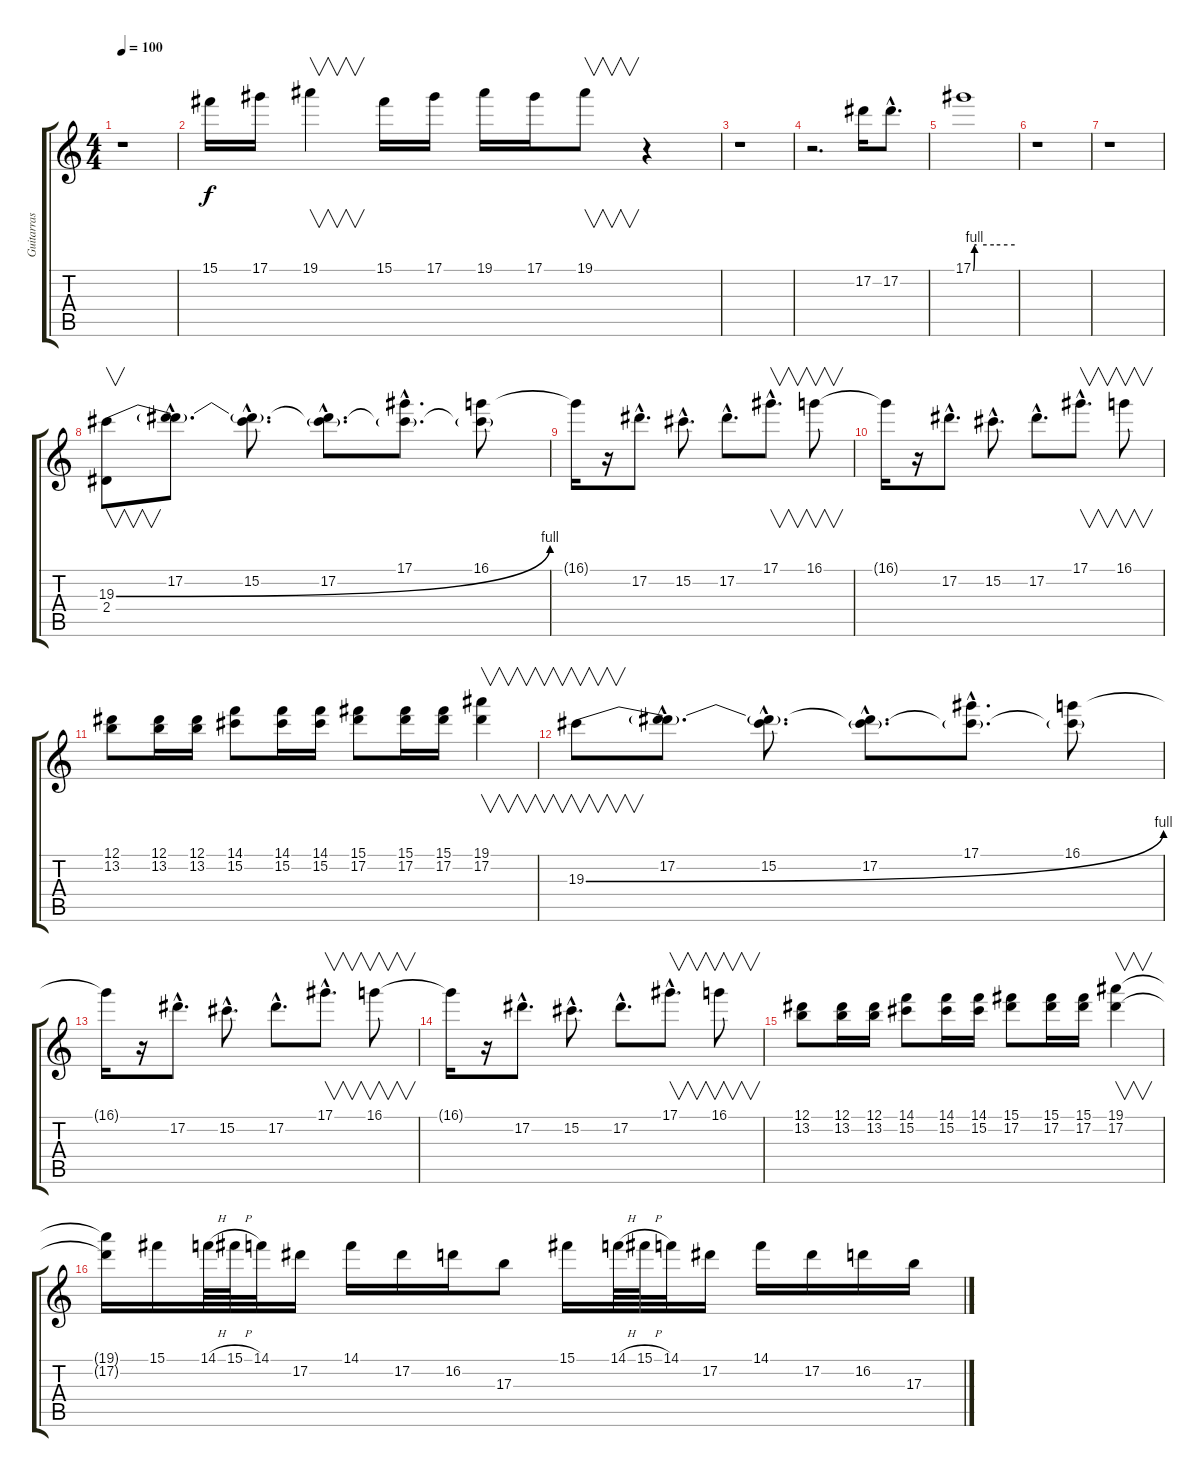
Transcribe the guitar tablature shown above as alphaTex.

\track ("Guitarras Extras" "Guitarras ") {instrument distortionguitar}
\staff {score tabs}
\tuning (Eb4 Bb3 Gb3 Db3 Ab2 Eb2) {hide}
\ts (4 4)
\tempo 100
\clef g2
\ks c
r.1{dy f} |
15.1.16 17.1.16 19.1.4{v} 15.1.16 17.1.16 19.1.16 17.1.16 19.1.8{v} r.4 |
r.1 |
r.2{d} 17.2.16 17.2{hac}.8{d} |
17.1{be (custom 0 0 2 4 5 4 30 4 60 4)}.1 |
r.1 |
r.1 |
(19.3{be (bend 0 0 60 4)} 2.4).8{v} (17.2{hac} 19.3{hac t}).8{d} (15.2{hac} 19.3{hac t}).8{d} (17.2{hac} 19.3{hac t}).8{d} (17.1{hac} 19.3{hac t}).8{d} (16.1 19.3{t}).8 |
16.1{t}.16 r.16 17.2{hac}.8{d} 15.2{hac}.8{d} 17.2{hac}.8{d} 17.1{hac}.8{v d} 16.1.8{v} |
16.1{t}.16 r.16 17.2{hac}.8{d} 15.2{hac}.8{d} 17.2{hac}.8{d} 17.1{hac}.8{v d} 16.1.8{v} |
(12.1 13.2).8 (12.1 13.2).16 (12.1 13.2).16 (14.1 15.2).8 (14.1 15.2).16 (14.1 15.2).16 (15.1 17.2).8 (15.1 17.2).16 (15.1 17.2).16 (19.1 17.2).4{v} |
19.3{be (bend 0 0 60 4)}.8{v} (17.2{hac} 19.3{hac t}).8{d} (15.2{hac} 19.3{hac t}).8{d} (17.2{hac} 19.3{hac t}).8{d} (17.1{hac} 19.3{hac t}).8{d} (16.1 19.3{t}).8 |
16.1{t}.16 r.16 17.2{hac}.8{d} 15.2{hac}.8{d} 17.2{hac}.8{d} 17.1{hac}.8{v d} 16.1.8{v} |
16.1{t}.16 r.16 17.2{hac}.8{d} 15.2{hac}.8{d} 17.2{hac}.8{d} 17.1{hac}.8{v d} 16.1.8{v} |
(12.1 13.2).8 (12.1 13.2).16 (12.1 13.2).16 (14.1 15.2).8 (14.1 15.2).16 (14.1 15.2).16 (15.1 17.2).8 (15.1 17.2).16 (15.1 17.2).16 (19.1 17.2).4{v} |
(19.1{t} 17.2{t}).16 15.1.16 14.1{h}.64 15.1{h}.64 14.1.32 17.2.16 14.1.16 17.2.16 16.2.16 17.3.8 15.1.16 14.1{h}.64 15.1{h}.64 14.1.32 17.2.16 14.1.16 17.2.16 16.2.16 17.3.16
